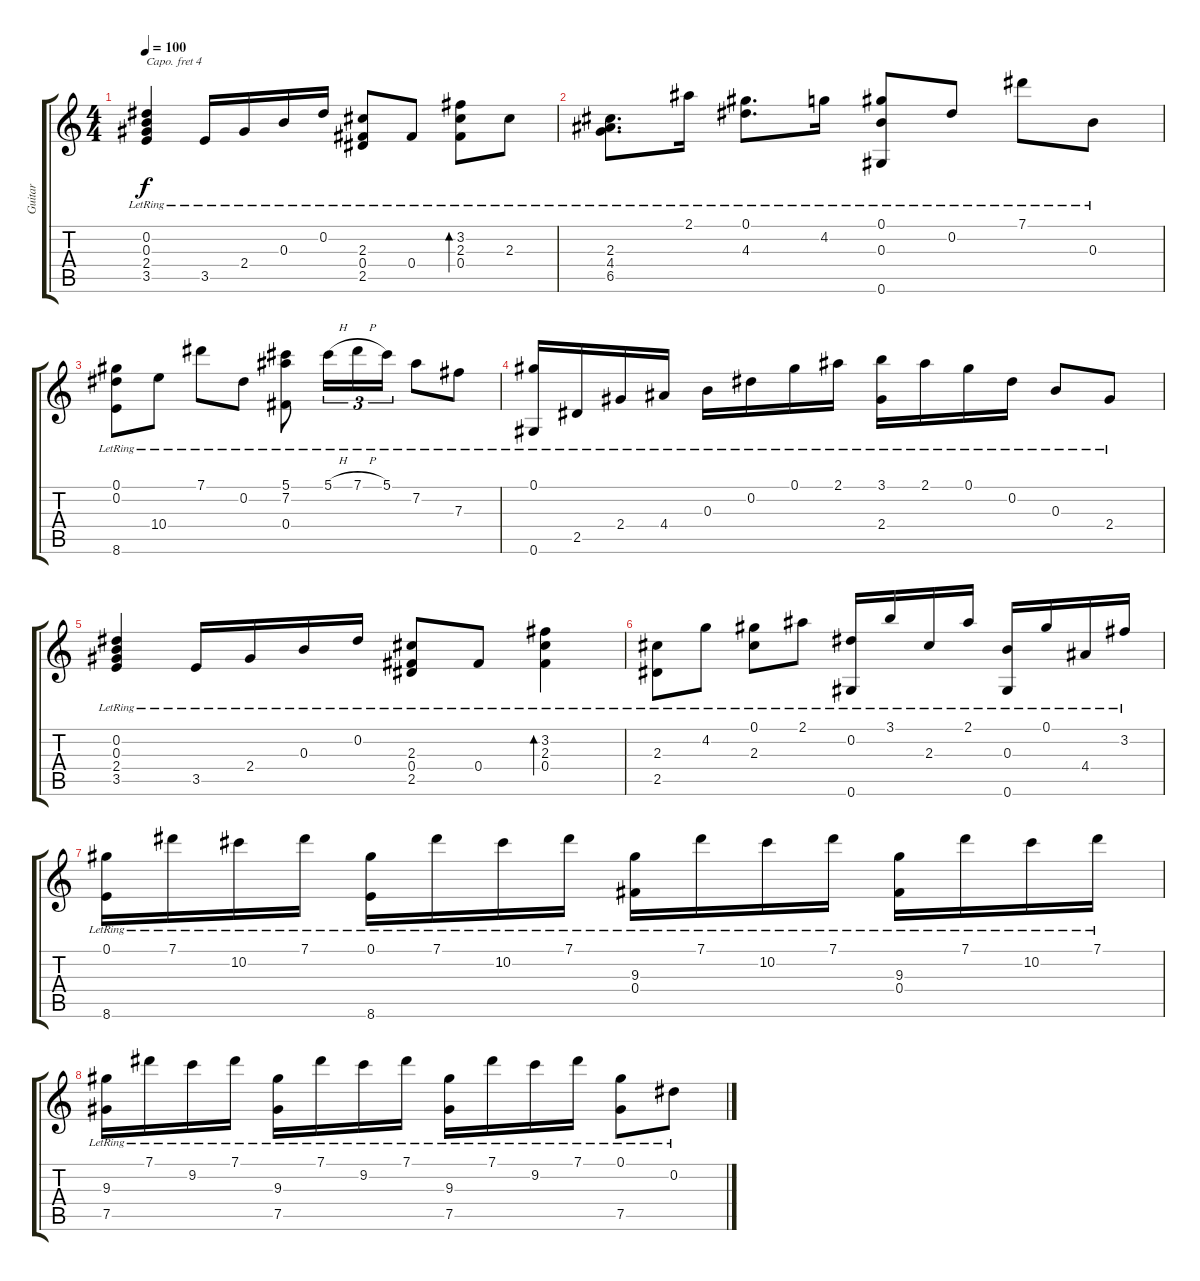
\track ("Guitar" "Guitar") {instrument acousticguitarsteel}
\staff {score tabs}
\capo 4
\tuning (E4 B3 G3 D3 A2 E2) {hide}
\ts (4 4)
\tempo 100
\clef g2
\ks c
(0.2{lr} 0.3{lr} 2.4{lr} 3.5{lr}).4{dy f} 3.5{lr}.16 2.4{lr}.16 0.3{lr}.16 0.2{lr}.16 (2.3{lr} 0.4{lr} 2.5{lr}).8 0.4{lr}.8 (3.2{lr} 2.3{lr} 0.4{lr}).8{bd 120} 2.3{lr}.8 |
(2.3{lr} 4.4{lr} 6.5{lr}).8{d} 2.1{lr}.16 (0.1{lr} 4.3{lr}).8{d} 4.2{lr}.16 (0.1{lr} 0.3{lr} 0.6{lr}).8 0.2{lr}.8 7.1{lr}.8 0.3{lr}.8 |
(0.1{lr} 0.2{lr} 8.6{lr}).8 10.4{lr}.8 7.1{lr}.8 0.2{lr}.8 (5.1{lr} 7.2{lr} 0.4{lr}).8 5.1{h lr}.16{tu (3 2)} 7.1{h lr}.16{tu (3 2)} 5.1{lr}.16{tu (3 2)} 7.2{lr}.8 7.3{lr}.8 |
(0.1{lr} 0.6{lr}).16 2.5{lr}.16 2.4{lr}.16 4.4{lr}.16 0.3{lr}.16 0.2{lr}.16 0.1{lr}.16 2.1{lr}.16 (3.1{lr} 2.4{lr}).16 2.1{lr}.16 0.1{lr}.16 0.2{lr}.16 0.3{lr}.8 2.4{lr}.8 |
(0.2{lr} 0.3{lr} 2.4{lr} 3.5{lr}).4 3.5{lr}.16 2.4{lr}.16 0.3{lr}.16 0.2{lr}.16 (2.3{lr} 0.4{lr} 2.5{lr}).8 0.4{lr}.8 (3.2{lr} 2.3{lr} 0.4{lr}).4{bd 120} |
(2.3{lr} 2.5{lr}).8 4.2{lr}.8 (0.1{lr} 2.3{lr}).8 2.1{lr}.8 (0.2{lr} 0.6{lr}).16 3.1{lr}.16 2.3{lr}.16 2.1{lr}.16 (0.3{lr} 0.6{lr}).16 0.1{lr}.16 4.4{lr}.16 3.2{lr}.16 |
(0.1{lr} 8.6{lr}).16 7.1{lr}.16 10.2{lr}.16 7.1{lr}.16 (0.1{lr} 8.6{lr}).16 7.1{lr}.16 10.2{lr}.16 7.1{lr}.16 (9.3{lr} 0.4{lr}).16 7.1{lr}.16 10.2{lr}.16 7.1{lr}.16 (9.3{lr} 0.4{lr}).16 7.1{lr}.16 10.2{lr}.16 7.1{lr}.16 |
(9.3{lr} 7.5{lr}).16 7.1{lr}.16 9.2{lr}.16 7.1{lr}.16 (9.3{lr} 7.5{lr}).16 7.1{lr}.16 9.2{lr}.16 7.1{lr}.16 (9.3{lr} 7.5{lr}).16 7.1{lr}.16 9.2{lr}.16 7.1{lr}.16 (0.1{lr} 7.5{lr}).8 0.2{lr}.8
